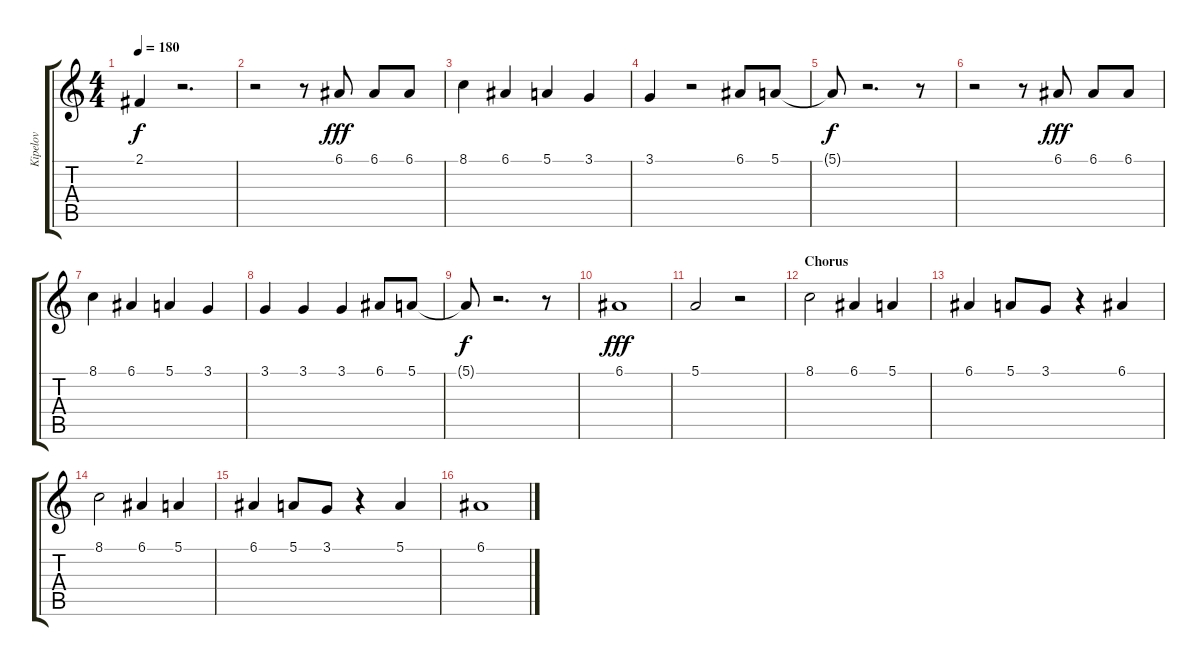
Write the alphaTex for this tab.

\track ("Kipelov" "Kipelov") {instrument tenorsax}
\staff {score tabs}
\tuning (E4 B3 G3 D3 A2 E2) {hide}
\ts (4 4)
\tempo 180
\clef g2
\ks c
2.1{t}.4{dy f} r.2{d} |
r.2 r.8 6.1.8{dy fff} 6.1.8 6.1.8 |
8.1.4 6.1.4 5.1.4 3.1.4 |
3.1.4 r.2 6.1.8 5.1.8 |
5.1{t}.8{dy f} r.2{d} r.8 |
r.2 r.8 6.1.8{dy fff} 6.1.8 6.1.8 |
8.1.4 6.1.4 5.1.4 3.1.4 |
3.1.4 3.1.4 3.1.4 6.1.8 5.1.8 |
5.1{t}.8{dy f} r.2{d} r.8 |
6.1.1{dy fff} |
5.1.2 r.2 |
\section ("" "Chorus")
8.1.2 6.1.4 5.1.4 |
6.1.4 5.1.8 3.1.8 r.4 6.1.4 |
8.1.2 6.1.4 5.1.4 |
6.1.4 5.1.8 3.1.8 r.4 5.1.4 |
6.1.1
